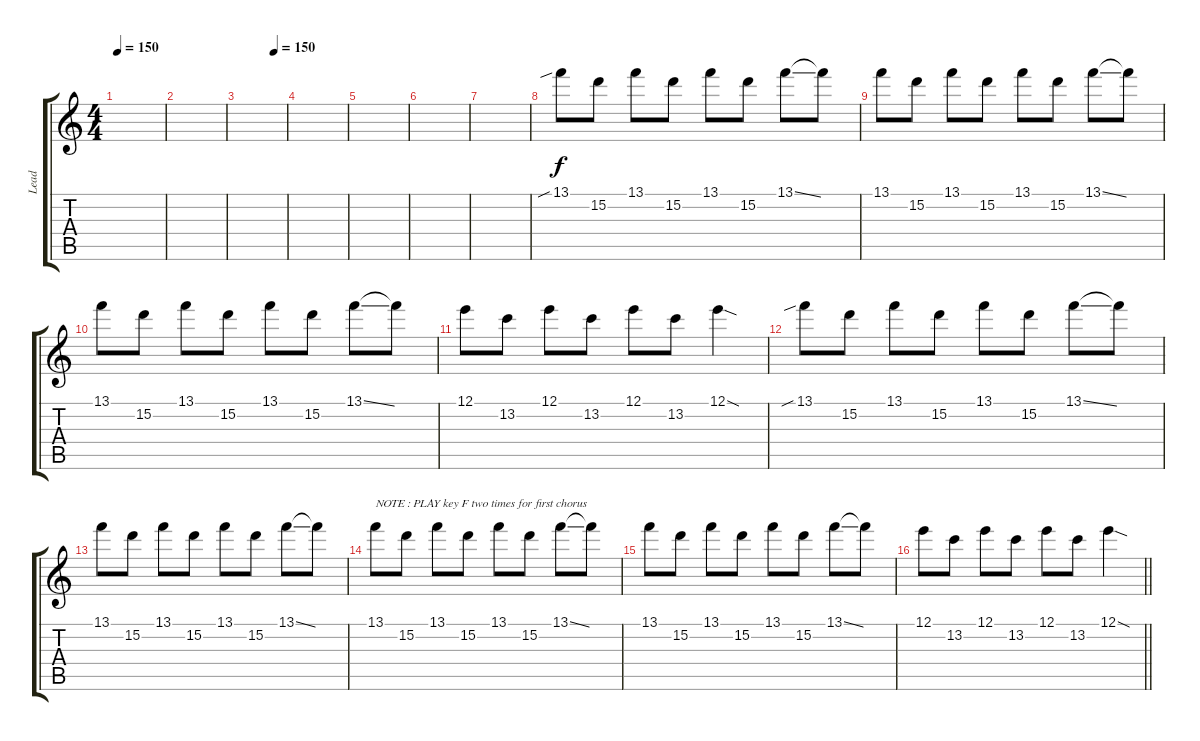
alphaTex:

\track ("Lead" "Lead") {instrument distortionguitar}
\staff {score tabs}
\tuning (E4 B3 G3 D3 A2 E2) {hide}
\ts (4 4)
\tempo 150
\clef g2
\ks c
|
|
\tempo (150 0.75)
|
|
|
|
|
13.1{sib}.8 15.2.8 13.1.8 15.2.8 13.1.8 15.2.8 13.1{ss}.8 13.1{t}.8 |
13.1.8 15.2.8 13.1.8 15.2.8 13.1.8 15.2.8 13.1{ss}.8 13.1{t}.8 |
13.1.8 15.2.8 13.1.8 15.2.8 13.1.8 15.2.8 13.1{ss}.8 13.1{t}.8 |
12.1.8 13.2.8 12.1.8 13.2.8 12.1.8 13.2.8 12.1{sod}.4 |
13.1{sib}.8 15.2.8 13.1.8 15.2.8 13.1.8 15.2.8 13.1{ss}.8 13.1{t}.8 |
13.1.8 15.2.8 13.1.8 15.2.8 13.1.8 15.2.8 13.1{ss}.8 13.1{t}.8 |
13.1.8{txt "NOTE : PLAY key F two times for first chorus"} 15.2.8 13.1.8 15.2.8 13.1.8 15.2.8 13.1{ss}.8 13.1{t}.8 |
13.1.8 15.2.8 13.1.8 15.2.8 13.1.8 15.2.8 13.1{ss}.8 13.1{t}.8 |
\barLineRight lightlight
12.1.8 13.2.8 12.1.8 13.2.8 12.1.8 13.2.8 12.1{sod}.4
